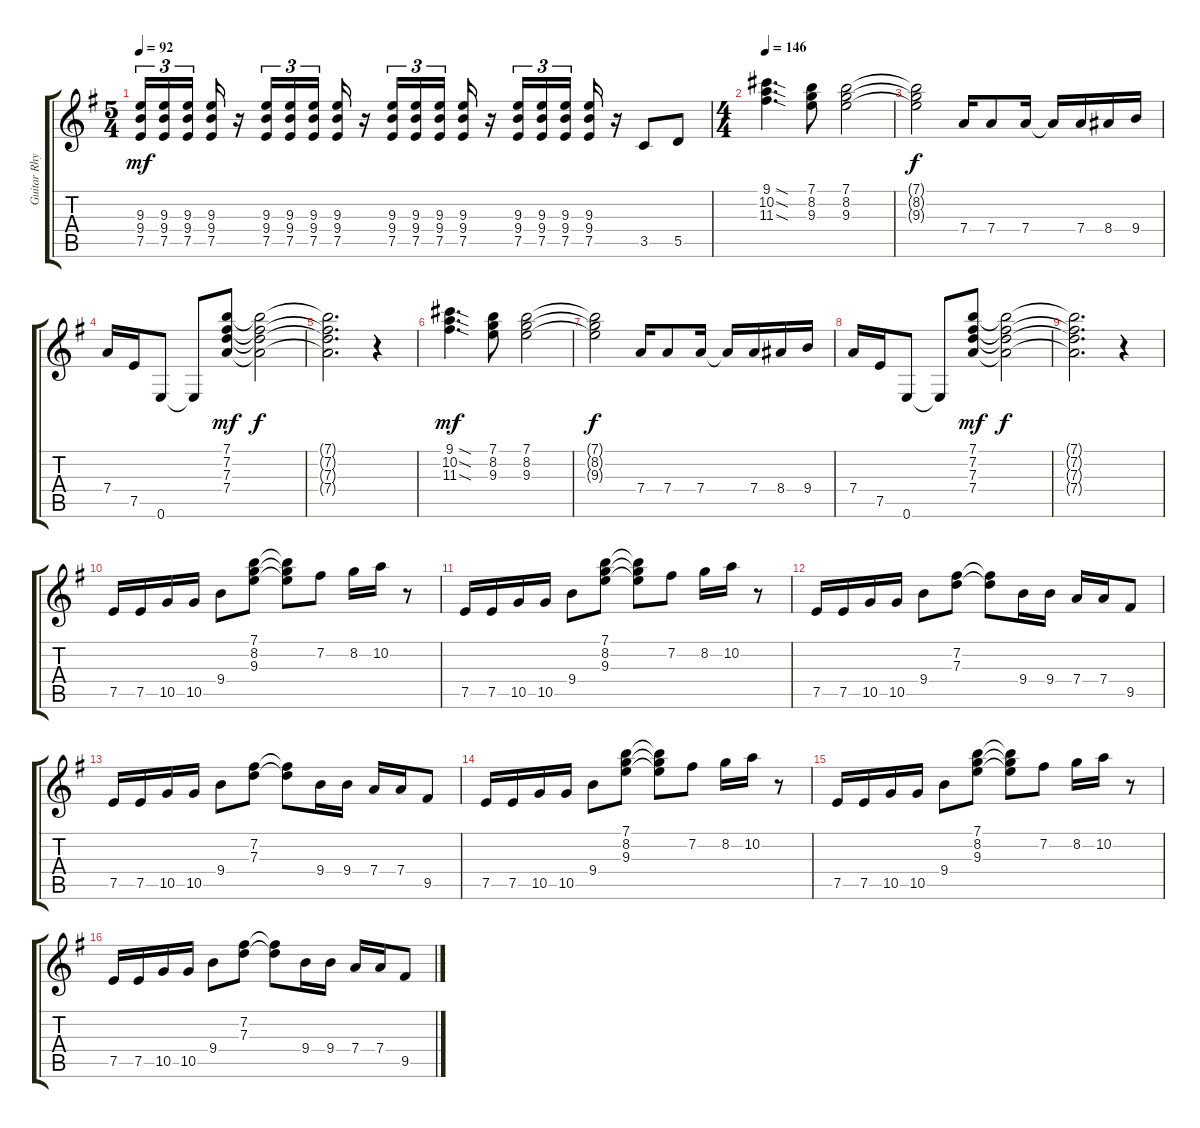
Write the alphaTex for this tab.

\track ("Guitar Rhythm 3" "Guitar Rhy") {instrument overdrivenguitar}
\staff {score tabs}
\tuning (E4 B3 G3 D3 A2 E2) {hide}
\ts (5 4)
\tempo 92
\clef g2
\ks g
(9.3 9.4 7.5).16{tu (3 2) dy mf} (9.3 9.4 7.5).16{tu (3 2)} (9.3 9.4 7.5).16{tu (3 2) beam splitsecondary} (9.3 9.4 7.5).16 r.16 (9.3 9.4 7.5).16{tu (3 2)} (9.3 9.4 7.5).16{tu (3 2)} (9.3 9.4 7.5).16{tu (3 2) beam splitsecondary} (9.3 9.4 7.5).16 r.16 (9.3 9.4 7.5).16{tu (3 2)} (9.3 9.4 7.5).16{tu (3 2)} (9.3 9.4 7.5).16{tu (3 2) beam splitsecondary} (9.3 9.4 7.5).16 r.16 (9.3 9.4 7.5).16{tu (3 2)} (9.3 9.4 7.5).16{tu (3 2)} (9.3 9.4 7.5).16{tu (3 2) beam splitsecondary} (9.3 9.4 7.5).16 r.16 3.5.8 5.5.8 |
\ts (4 4)
\tempo 146
(9.1{sod} 10.2{sod} 11.3{sod}).4{d} (7.1 8.2 9.3).8 (7.1 8.2 9.3).2 |
(7.1{t} 8.2{t} 9.3{t}).2{dy f} 7.4.16 7.4.8 7.4.16 7.4{t}.16 7.4.16 8.4.16 9.4.16 |
7.4.16 7.5.16 0.6.8 0.6{t}.8 (7.1 7.2 7.3 7.4).8{dy mf} (7.1{t} 7.2{t} 7.3{t} 7.4{t}).2{dy f} |
(7.1{t} 7.2{t} 7.3{t} 7.4{t}).2{d} r.4 |
(9.1{sod} 10.2{sod} 11.3{sod}).4{d dy mf} (7.1 8.2 9.3).8 (7.1 8.2 9.3).2 |
(7.1{t} 8.2{t} 9.3{t}).2{dy f} 7.4.16 7.4.8 7.4.16 7.4{t}.16 7.4.16 8.4.16 9.4.16 |
7.4.16 7.5.16 0.6.8 0.6{t}.8 (7.1 7.2 7.3 7.4).8{dy mf} (7.1{t} 7.2{t} 7.3{t} 7.4{t}).2{dy f} |
(7.1{t} 7.2{t} 7.3{t} 7.4{t}).2{d} r.4 |
7.5.16 7.5.16 10.5.16 10.5.16 9.4.8 (7.1 8.2 9.3).8 (7.1{t} 8.2{t} 9.3{t}).8 7.2.8 8.2.16 10.2.16 r.8 |
7.5.16 7.5.16 10.5.16 10.5.16 9.4.8 (7.1 8.2 9.3).8 (7.1{t} 8.2{t} 9.3{t}).8 7.2.8 8.2.16 10.2.16 r.8 |
7.5.16 7.5.16 10.5.16 10.5.16 9.4.8 (7.2 7.3).8 (7.2{t} 7.3{t}).8 9.4.16 9.4.16 7.4.16 7.4.16 9.5.8 |
7.5.16 7.5.16 10.5.16 10.5.16 9.4.8 (7.2 7.3).8 (7.2{t} 7.3{t}).8 9.4.16 9.4.16 7.4.16 7.4.16 9.5.8 |
7.5.16 7.5.16 10.5.16 10.5.16 9.4.8 (7.1 8.2 9.3).8 (7.1{t} 8.2{t} 9.3{t}).8 7.2.8 8.2.16 10.2.16 r.8 |
7.5.16 7.5.16 10.5.16 10.5.16 9.4.8 (7.1 8.2 9.3).8 (7.1{t} 8.2{t} 9.3{t}).8 7.2.8 8.2.16 10.2.16 r.8 |
7.5.16 7.5.16 10.5.16 10.5.16 9.4.8 (7.2 7.3).8 (7.2{t} 7.3{t}).8 9.4.16 9.4.16 7.4.16 7.4.16 9.5.8
